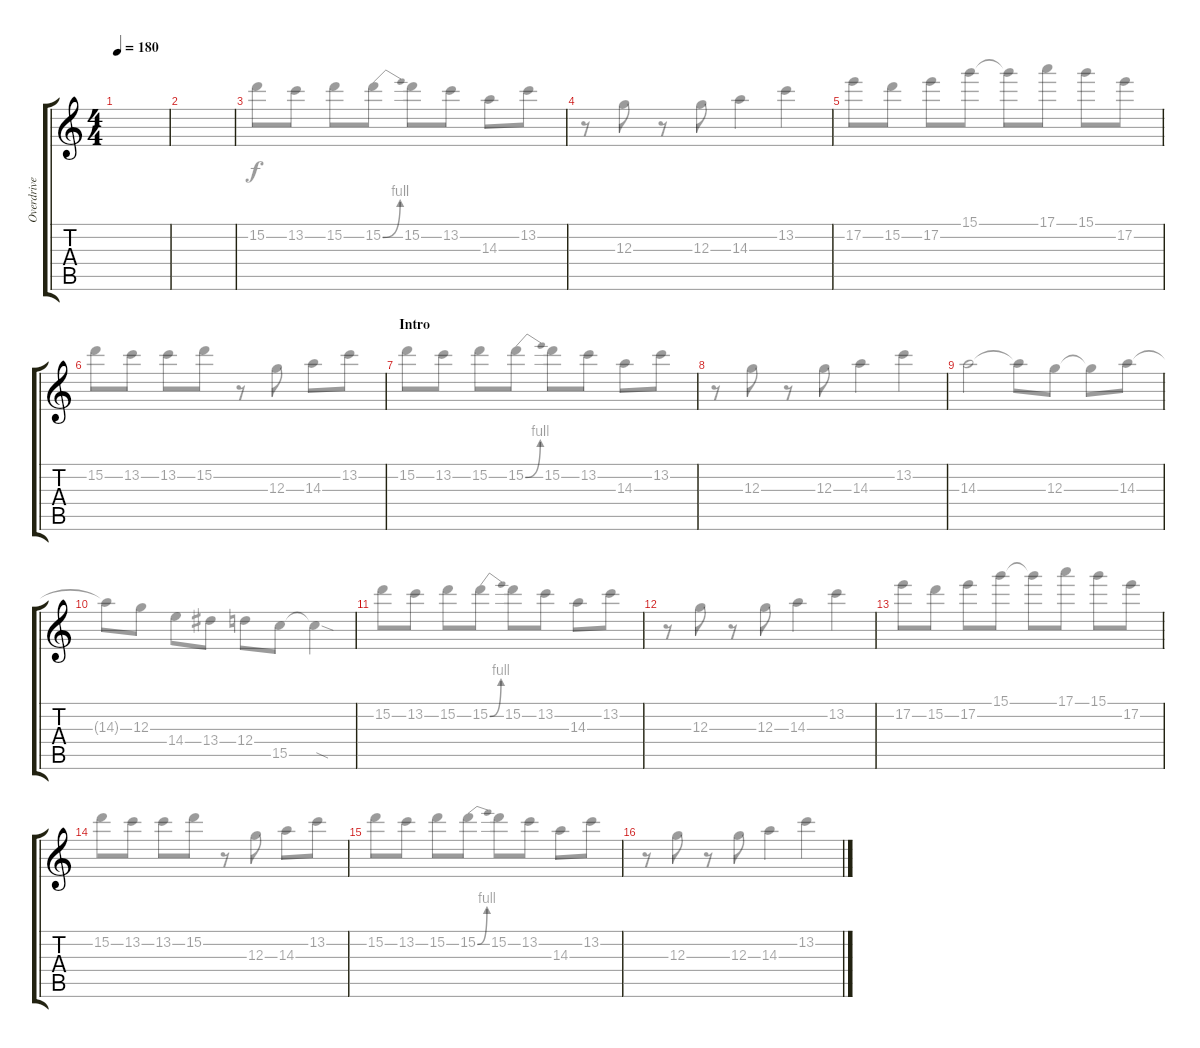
\track ("Overdrive Guitar" "Overdrive ") {instrument distortionguitar}
\staff {score tabs}
\tuning (E4 B3 G3 D3 A2 E2) {hide}
\voice
\ts (4 4)
\tempo 180
\clef g2
\ks c
|
|
|
|
|
|
\section ("" "Intro")
|
|
|
|
|
|
|
|
|
\voice
\clef g2
\ks c
|
|
15.2.8 13.2.8 15.2.8 15.2{be (bend 0 0 60 4)}.8 15.2.8 13.2.8 14.3.8 13.2.8 |
r.8 12.3.8 r.8 12.3.8 14.3.4 13.2.4 |
17.2.8 15.2.8 17.2.8 15.1.8 15.1{t}.8 17.1.8 15.1.8 17.2.8 |
15.2.8 13.2.8 13.2.8 15.2.8 r.8 12.3.8 14.3.8 13.2.8 |
15.2.8 13.2.8 15.2.8 15.2{be (bend 0 0 60 4)}.8 15.2.8 13.2.8 14.3.8 13.2.8 |
r.8 12.3.8 r.8 12.3.8 14.3.4 13.2.4 |
14.3.2 14.3{t}.8 12.3.8 12.3{t}.8 14.3.8 |
14.3{t}.8 12.3.8 14.4.8 13.4.8 12.4.8 15.5.8 15.5{sod t}.4 |
15.2.8 13.2.8 15.2.8 15.2{be (bend 0 0 60 4)}.8 15.2.8 13.2.8 14.3.8 13.2.8 |
r.8 12.3.8 r.8 12.3.8 14.3.4 13.2.4 |
17.2.8 15.2.8 17.2.8 15.1.8 15.1{t}.8 17.1.8 15.1.8 17.2.8 |
15.2.8 13.2.8 13.2.8 15.2.8 r.8 12.3.8 14.3.8 13.2.8 |
15.2.8 13.2.8 15.2.8 15.2{be (bend 0 0 60 4)}.8 15.2.8 13.2.8 14.3.8 13.2.8 |
r.8 12.3.8 r.8 12.3.8 14.3.4 13.2.4
